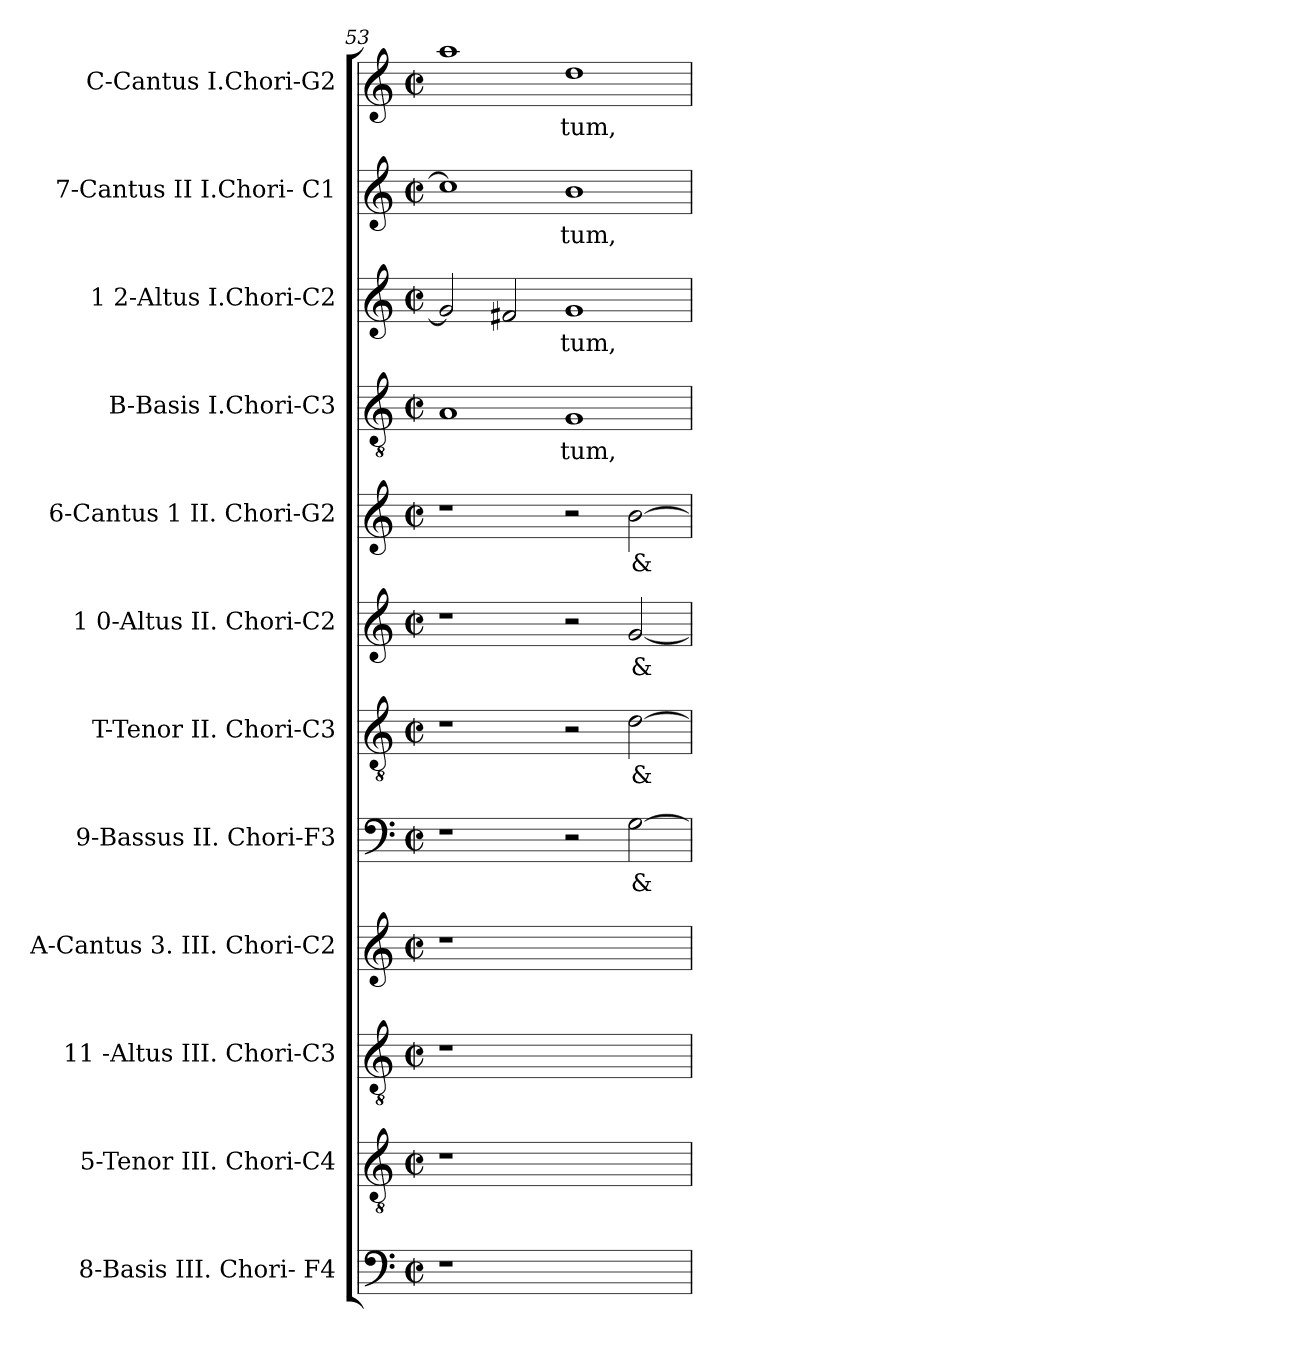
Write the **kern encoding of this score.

**kern	**kern	**kern	**kern	**kern	**text	**kern	**text	**kern	**text	**kern	**text	**kern	**text	**kern	**text	**kern	**text	**kern	**text
*part12	*part11	*part10	*part9	*part8	*part8	*part7	*part7	*part6	*part6	*part5	*part5	*part4	*part4	*part3	*part3	*part2	*part2	*part1	*part1
*staff12	*staff11	*staff10	*staff9	*staff8	*staff8	*staff7	*staff7	*staff6	*staff6	*staff5	*staff5	*staff4	*staff4	*staff3	*staff3	*staff2	*staff2	*staff1	*staff1
*I"8-Basis  III. Chori- F4	*I"5-Tenor  III. Chori-C4	*I"11 -Altus  III. Chori-C3	*I"A-Cantus 3.  III. Chori-C2	*I"9-Bassus  II. Chori-F3	*	*I"T-Tenor  II. Chori-C3	*	*I"1 0-Altus  II. Chori-C2	*	*I"6-Cantus 1  II. Chori-G2	*	*I"B-Basis  I.Chori-C3	*	*I"1 2-Altus  I.Chori-C2	*	*I"7-Cantus II  I.Chori- C1	*	*I"C-Cantus  I.Chori-G2	*
*	*	*	*I'A	*	*	*I'T	*	*	*	*	*	*I'B	*	*	*	*	*	*I'C	*
*clefF4	*clefGv2	*clefGv2	*clefG2	*clefF4	*	*clefGv2	*	*clefG2	*	*clefG2	*	*clefGv2	*	*clefG2	*	*clefG2	*	*clefG2	*
*k[]	*k[]	*k[]	*k[]	*k[]	*	*k[]	*	*k[]	*	*k[]	*	*k[]	*	*k[]	*	*k[]	*	*k[]	*
*C:	*C:	*C:	*C:	*C:	*	*C:	*	*C:	*	*C:	*	*C:	*	*C:	*	*C:	*	*C:	*
*M2/2	*M2/2	*M2/2	*M2/2	*M2/2	*	*M2/2	*	*M2/2	*	*M2/2	*	*M2/2	*	*M2/2	*	*M2/2	*	*M2/2	*
*met(c|)	*met(c|)	*met(c|)	*met(c|)	*met(c|)	*	*met(c|)	*	*met(c|)	*	*met(c|)	*	*met(c|)	*	*met(c|)	*	*met(c|)	*	*met(c|)	*
=53	=53	=53	=53	=53	=53	=53	=53	=53	=53	=53	=53	=53	=53	=53	=53	=53	=53	=53	=53
!	!	!	!	!	!	!	!	!	!	!	!	!	!LO:LY:b:cj	!	!LO:LY:b:cj	!	!LO:LY:b:cj	!	!LO:LY:b:cj
1r	1r	1r	1r	1r	.	1r	.	1r	.	1r	.	1A	--	2g/]	--	1cc]	--	1aa	--
!	!	!	!	!	!	!	!	!	!	!	!	!	!	!	!LO:LY:b:cj	!	!	!	!
.	.	.	.	.	.	.	.	.	.	.	.	.	.	2f#X/	--	.	.	.	.
!	!	!	!	!	!	!	!	!	!	!	!	!	!LO:LY:b:cj	!	!LO:LY:b:cj	!	!LO:LY:b:cj	!	!LO:LY:b:cj
1ryy	1ryy	1ryy	1ryy	2r	.	2r	.	2r	.	2r	.	1G	-tum,	1g	-tum,	1b	-tum,	1dd	-tum,
!	!	!	!	!	!LO:LY:b:cj	!	!LO:LY:b:cj	!	!LO:LY:b:cj	!	!LO:LY:b:cj	!	!	!	!	!	!	!	!
.	.	.	.	[>2G\	&	[>2d\	&	[<2g/	&	[>2b\	&	.	.	.	.	.	.	.	.
=	=	=	=	=	=	=	=	=	=	=	=	=	=	=	=	=	=	=	=
*-	*-	*-	*-	*-	*-	*-	*-	*-	*-	*-	*-	*-	*-	*-	*-	*-	*-	*-	*-
